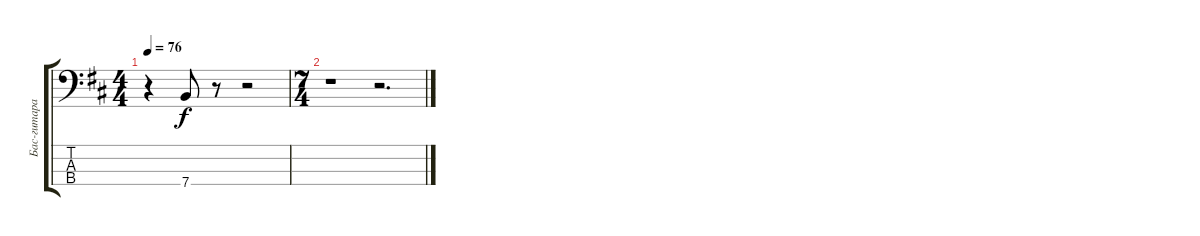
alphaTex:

\track ("Бас-гитара (Е.Маргулис)" "Бас-гитара") {instrument electricbassfinger}
\staff {score tabs}
\tuning (G2 D2 A1 E1) {hide}
\ts (4 4)
\tempo 76
\clef f4
\ks bminor
r.4{dy f} 7.4.8 r.8 r.2 |
\ts (7 4)
r.1 r.2{d}
